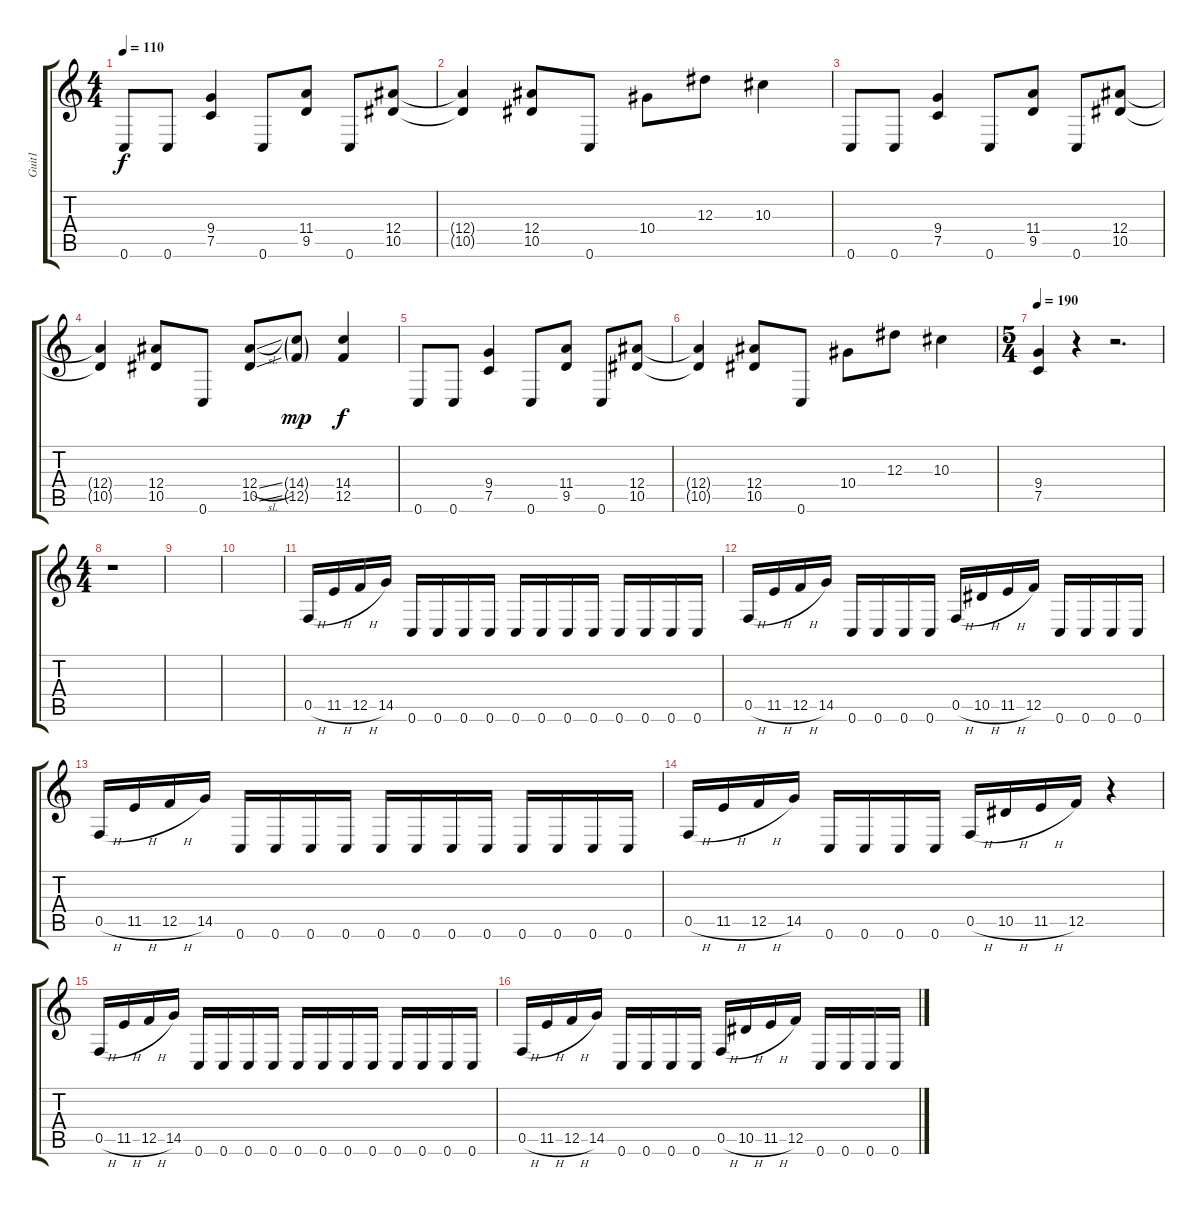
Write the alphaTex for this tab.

\track ("Guit1" "Guit1") {instrument distortionguitar}
\staff {score tabs}
\tuning (C4 G3 Eb3 Bb2 F2 C2) {hide}
\ts (4 4)
\tempo 110
\clef g2
\ks c
0.6.8{dy f} 0.6.8 (9.4 7.5).4 0.6.8 (11.4 9.5).8 0.6.8 (12.4 10.5).8 |
(12.4{t} 10.5{t}).4 (12.4 10.5).8 0.6.8 10.4.8 12.3.8 10.3.4 |
0.6.8 0.6.8 (9.4 7.5).4 0.6.8 (11.4 9.5).8 0.6.8 (12.4 10.5).8 |
(12.4{t} 10.5{t}).4 (12.4 10.5).8 0.6.8 (12.4{sl} 10.5{ss}).8 (14.4{g} 12.5{g}).8{dy mp} (14.4 12.5).4{dy f} |
0.6.8 0.6.8 (9.4 7.5).4 0.6.8 (11.4 9.5).8 0.6.8 (12.4 10.5).8 |
(12.4{t} 10.5{t}).4 (12.4 10.5).8 0.6.8 10.4.8 12.3.8 10.3.4 |
\ts (5 4)
\tempo 190
(9.4 7.5).4 r.4 r.2{d} |
\ts (4 4)
r.1 |
|
|
0.5{h}.16 11.5{h}.16 12.5{h}.16 14.5.16 0.6.16 0.6.16 0.6.16 0.6.16 0.6.16 0.6.16 0.6.16 0.6.16 0.6.16 0.6.16 0.6.16 0.6.16 |
0.5{h}.16 11.5{h}.16 12.5{h}.16 14.5.16 0.6.16 0.6.16 0.6.16 0.6.16 0.5{h}.16 10.5{h}.16 11.5{h}.16 12.5.16 0.6.16 0.6.16 0.6.16 0.6.16 |
0.5{h}.16 11.5{h}.16 12.5{h}.16 14.5.16 0.6.16 0.6.16 0.6.16 0.6.16 0.6.16 0.6.16 0.6.16 0.6.16 0.6.16 0.6.16 0.6.16 0.6.16 |
0.5{h}.16 11.5{h}.16 12.5{h}.16 14.5.16 0.6.16 0.6.16 0.6.16 0.6.16 0.5{h}.16 10.5{h}.16 11.5{h}.16 12.5.16 r.4 |
0.5{h}.16 11.5{h}.16 12.5{h}.16 14.5.16 0.6.16 0.6.16 0.6.16 0.6.16 0.6.16 0.6.16 0.6.16 0.6.16 0.6.16 0.6.16 0.6.16 0.6.16 |
0.5{h}.16 11.5{h}.16 12.5{h}.16 14.5.16 0.6.16 0.6.16 0.6.16 0.6.16 0.5{h}.16 10.5{h}.16 11.5{h}.16 12.5.16 0.6.16 0.6.16 0.6.16 0.6.16
